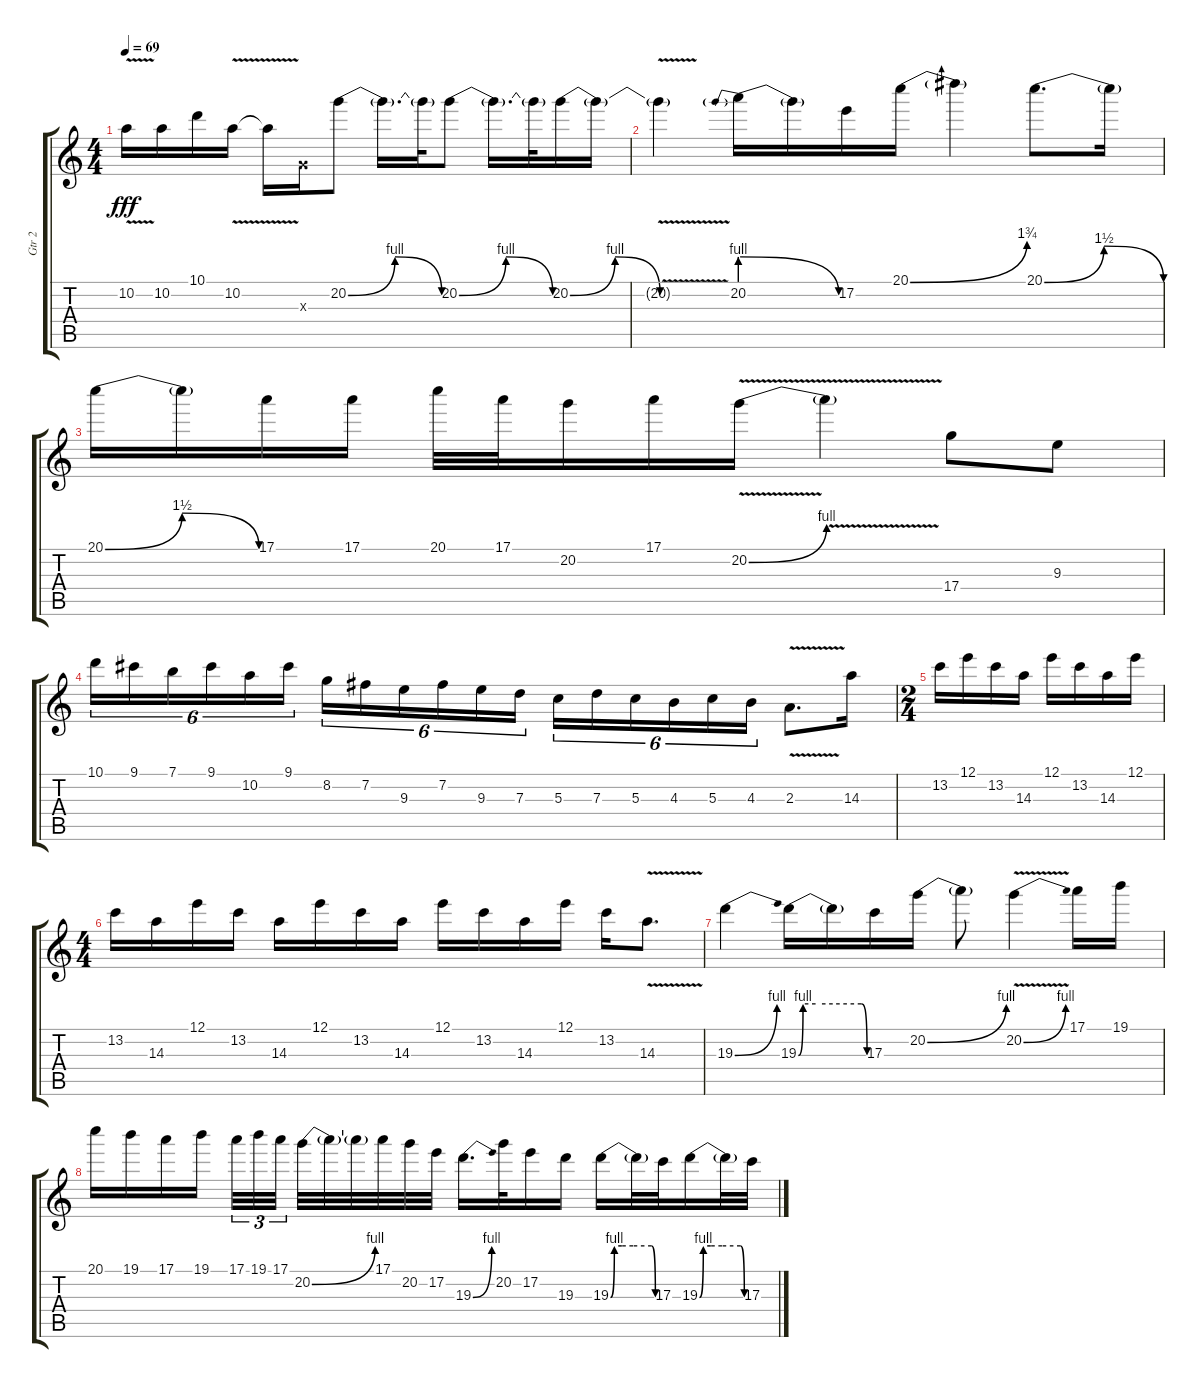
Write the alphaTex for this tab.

\track ("Gtr 2" "Gtr 2") {instrument distortionguitar}
\staff {score tabs}
\tuning (E4 B3 G3 D3 A2 E2) {hide}
\ts (4 4)
\tempo 69
\clef g2
\ks c
10.2{v t}.16{dy fff} 10.2.16 10.1.16 10.2{v}.16 10.2{t}.16 0.3{x}.16 20.2{be (bendrelease 0 0 5 4 55 4 60 0)}.8 20.2{t}.16{d} 20.2{t}.32 20.2{be (bendrelease 0 0 5 4 55 4 60 0)}.8 20.2{t}.16{d} 20.2{t}.32 20.2{be (bendrelease 0 0 5 4 55 4 60 0)}.16 20.2{t}.16 |
20.2{v t}.4 20.2{be (prebendrelease 0 4 60 0)}.16 20.2{t}.16 17.2.16 20.1{be (bend 0 0 60 7)}.16 20.1{t}.4 20.1{be (bendrelease 0 0 5 6 55 6 60 0)}.8{d} 20.1{t}.16 |
20.1{be (bendrelease 0 0 5 6 56 6 60 0)}.16 20.1{t}.16 17.1.16 17.1.16 20.1.32 17.1.32 20.2.16 17.1.16 20.2{be (bend 0 0 60 4) v}.16 20.2{v t}.4 17.4.8 9.3.8 |
10.1.16{tu (6 4)} 9.1.16{tu (6 4)} 7.1.16{tu (6 4)} 9.1.16{tu (6 4)} 10.2.16{tu (6 4)} 9.1.16{tu (6 4)} 8.2.16{tu (6 4)} 7.2.16{tu (6 4)} 9.3.16{tu (6 4)} 7.2.16{tu (6 4)} 9.3.16{tu (6 4)} 7.3.16{tu (6 4)} 5.3.16{tu (6 4)} 7.3.16{tu (6 4)} 5.3.16{tu (6 4)} 4.3.16{tu (6 4)} 5.3.16{tu (6 4)} 4.3.16{tu (6 4)} 2.3{v}.8{d} 14.3.16 |
\ts (2 4)
13.2.16 12.1.16 13.2.16 14.3.16 12.1.16 13.2.16 14.3.16 12.1.16 |
\ts (4 4)
13.2.16 14.3.16 12.1.16 13.2.16 14.3.16 12.1.16 13.2.16 14.3.16 12.1.16 13.2.16 14.3.16 12.1.16 13.2.16 14.3{v}.8{d} |
19.3{be (bend 0 0 60 4)}.4 19.3{be (custom 0 0 4 4 15 4 30 4 55 4 60 0)}.16 19.3{t}.16 17.3.16 20.2{be (bend 0 0 60 4)}.16 20.2{t}.8 20.2{be (bend 0 0 60 4) v}.4 17.1.16 19.1.16 |
20.1.16 19.1.16 17.1.16 19.1.16 17.1.32{tu (3 2)} 19.1.32{tu (3 2)} 17.1.32{tu (3 2)} 20.2{be (bend 0 0 60 4)}.32 20.2{t}.32 20.2{t}.32 17.1.32 20.2.32 17.2.32 19.3{be (bend 0 0 60 4)}.16{d} 20.2.32 17.2.16 19.3.16 19.3{be (custom 0 0 5 4 15 4 30 4 55 4 60 0)}.16 19.3{t}.32 17.3.32 19.3{be (custom 0 0 5 4 15 4 30 4 55 4 60 0)}.16 19.3{t}.32 17.3.32
